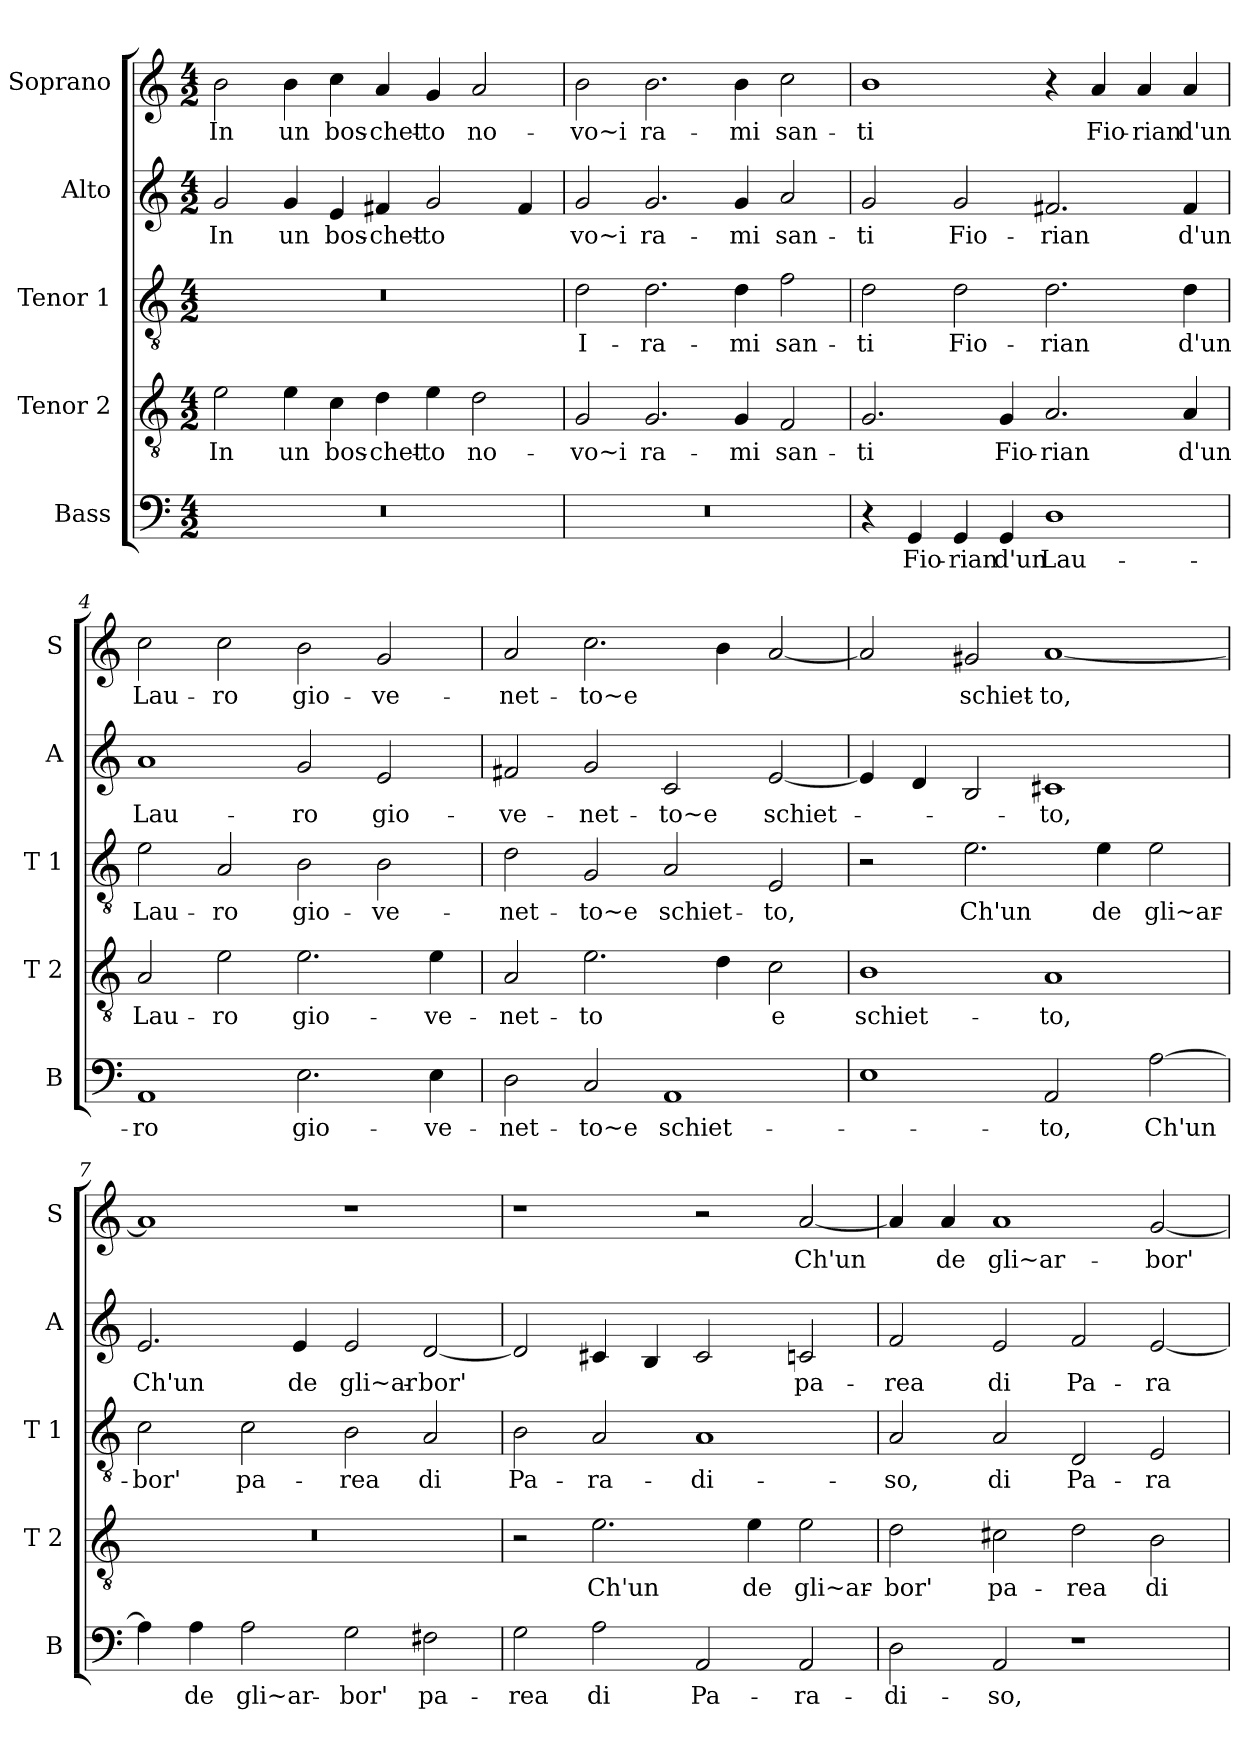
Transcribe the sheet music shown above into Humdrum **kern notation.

**kern	**text	**kern	**text	**kern	**text	**kern	**text	**kern	**text
*part5	*part5	*part4	*part4	*part3	*part3	*part2	*part2	*part1	*part1
*staff5	*staff5	*staff4	*staff4	*staff3	*staff3	*staff2	*staff2	*staff1	*staff1
*I"Bass	*	*I"Tenor 2	*	*I"Tenor 1	*	*I"Alto	*	*I"Soprano	*
*I'B	*	*I'T 2	*	*I'T 1	*	*I'A	*	*I'S	*
*clefF4	*	*clefGv2	*	*clefGv2	*	*clefG2	*	*clefG2	*
*k[]	*	*k[]	*	*k[]	*	*k[]	*	*k[]	*
*C:	*	*C:	*	*C:	*	*C:	*	*C:	*
*M4/2	*	*M4/2	*	*M4/2	*	*M4/2	*	*M4/2	*
=1	=1	=1	=1	=1	=1	=1	=1	=1	=1
!	!	!	!LO:LY:b	!	!	!	!LO:LY:b	!	!LO:LY:b
0r	.	2e\	In	0r	.	2g/	In	2b\	In
!	!	!	!LO:LY:b	!	!	!	!LO:LY:b	!	!LO:LY:b
.	.	4e\	un	.	.	4g/	un	4b\	un
!	!	!	!LO:LY:b	!	!	!	!LO:LY:b	!	!LO:LY:b
.	.	4c\	bos-	.	.	4e/	bos-	4cc\	bos-
!	!	!	!LO:LY:b	!	!	!	!LO:LY:b	!	!LO:LY:b
.	.	4d\	-chet-	.	.	4f#X/	-chet-	4a/	-chet-
!	!	!	!LO:LY:b	!	!	!	!LO:LY:b	!	!LO:LY:b
.	.	4e\	-to	.	.	2g/	-to	4g/	-to
!	!	!	!LO:LY:b	!	!	!	!	!	!LO:LY:b
.	.	2d\	no-	.	.	.	.	2a/	no-
.	.	.	.	.	.	4f#/	.	.	.
=2	=2	=2	=2	=2	=2	=2	=2	=2	=2
!	!	!	!LO:LY:b	!	!LO:LY:b	!	!LO:LY:b	!	!LO:LY:b
0r	.	2G/	-vo~i	2d\	I-	2g/	vo~i	2b\	-vo~i
!	!	!	!LO:LY:b	!	!LO:LY:b	!	!LO:LY:b	!	!LO:LY:b
.	.	2.G/	ra-	2.d\	-ra-	2.g/	ra-	2.b\	ra-
!	!	!	!LO:LY:b	!	!LO:LY:b	!	!LO:LY:b	!	!LO:LY:b
.	.	4G/	-mi	4d\	-mi	4g/	-mi	4b\	-mi
!	!	!	!LO:LY:b	!	!LO:LY:b	!	!LO:LY:b	!	!LO:LY:b
.	.	2F/	san-	2f\	san-	2a/	san-	2cc\	san-
=3	=3	=3	=3	=3	=3	=3	=3	=3	=3
!	!	!	!LO:LY:b	!	!LO:LY:b	!	!LO:LY:b	!	!LO:LY:b
4r	.	2.G/	-ti	2d\	-ti	2g/	-ti	1b	-ti
!	!LO:LY:b	!	!	!	!	!	!	!	!
4GG/	Fio-	.	.	.	.	.	.	.	.
!	!LO:LY:b	!	!	!	!LO:LY:b	!	!LO:LY:b	!	!
4GG/	-rian	.	.	2d\	Fio-	2g/	Fio-	.	.
!	!LO:LY:b	!	!LO:LY:b	!	!	!	!	!	!
4GG/	d'un	4G/	Fio-	.	.	.	.	.	.
!	!LO:LY:b	!	!LO:LY:b	!	!LO:LY:b	!	!LO:LY:b	!	!
1D	Lau-	2.A/	-rian	2.d\	-rian	2.f#X/	-rian	4r	.
!	!	!	!	!	!	!	!	!	!LO:LY:b
.	.	.	.	.	.	.	.	4a/	Fio-
!	!	!	!	!	!	!	!	!	!LO:LY:b
.	.	.	.	.	.	.	.	4a/	-rian
!	!	!	!LO:LY:b	!	!LO:LY:b	!	!LO:LY:b	!	!LO:LY:b
.	.	4A/	d'un	4d\	d'un	4f#/	d'un	4a/	d'un
!!LO:LB:g=z
=4	=4	=4	=4	=4	=4	=4	=4	=4	=4
!	!LO:LY:b	!	!LO:LY:b	!	!LO:LY:b	!	!LO:LY:b	!	!LO:LY:b
1AA	-ro	2A/	Lau-	2e\	Lau-	1a	Lau-	2cc\	Lau-
!	!	!	!LO:LY:b	!	!LO:LY:b	!	!	!	!LO:LY:b
.	.	2e\	-ro	2A/	-ro	.	.	2cc\	-ro
!	!LO:LY:b	!	!LO:LY:b	!	!LO:LY:b	!	!LO:LY:b	!	!LO:LY:b
2.E\	gio-	2.e\	gio-	2B\	gio-	2g/	-ro	2b\	gio-
!	!	!	!	!	!LO:LY:b	!	!LO:LY:b	!	!LO:LY:b
.	.	.	.	2B\	-ve-	2e/	gio-	2g/	-ve-
!	!LO:LY:b	!	!LO:LY:b	!	!	!	!	!	!
4E\	-ve-	4e\	-ve-	.	.	.	.	.	.
=5	=5	=5	=5	=5	=5	=5	=5	=5	=5
!	!LO:LY:b	!	!LO:LY:b	!	!LO:LY:b	!	!LO:LY:b	!	!LO:LY:b
2D\	-net-	2A/	-net-	2d\	-net-	2f#X/	-ve-	2a/	-net-
!	!LO:LY:b	!	!LO:LY:b	!	!LO:LY:b	!	!LO:LY:b	!	!LO:LY:b
2C/	-to~e	2.e\	-to	2G/	-to~e	2g/	-net-	2.cc\	-to~e
!	!LO:LY:b	!	!	!	!LO:LY:b	!	!LO:LY:b	!	!
1AA	schiet-	.	.	2A/	schiet-	2c/	-to~e	.	.
.	.	4d\	.	.	.	.	.	4b\	.
!	!	!	!LO:LY:b	!	!LO:LY:b	!	!LO:LY:b	!	!
.	.	2c\	e	2E/	-to,	[2e/	schiet-	[2a/	.
=6	=6	=6	=6	=6	=6	=6	=6	=6	=6
!	!	!	!LO:LY:b	!	!	!	!	!	!
1E	.	1B	schiet-	2r	.	4e/]	.	2a/]	.
.	.	.	.	.	.	4d/	.	.	.
!	!	!	!	!	!LO:LY:b	!	!	!	!LO:LY:b
.	.	.	.	2.e\	Ch'un	2B/	.	2g#X/	schiet-
!	!LO:LY:b	!	!LO:LY:b	!	!	!	!LO:LY:b	!	!LO:LY:b
2AA/	-to,	1A	-to,	.	.	1c#X	-to,	[1a	-to,
!	!	!	!	!	!LO:LY:b	!	!	!	!
.	.	.	.	4e\	de	.	.	.	.
!	!LO:LY:b	!	!	!	!LO:LY:b	!	!	!	!
[2A\	Ch'un	.	.	2e\	gli~ar-	.	.	.	.
=7	=7	=7	=7	=7	=7	=7	=7	=7	=7
!	!	!	!	!	!LO:LY:b	!	!LO:LY:b	!	!
4A\]	.	0r	.	2c\	-bor'	2.e/	Ch'un	1a]	.
!	!LO:LY:b	!	!	!	!	!	!	!	!
4A\	de	.	.	.	.	.	.	.	.
!	!LO:LY:b	!	!	!	!LO:LY:b	!	!	!	!
2A\	gli~ar-	.	.	2c\	pa-	.	.	.	.
!	!	!	!	!	!	!	!LO:LY:b	!	!
.	.	.	.	.	.	4e/	de	.	.
!	!LO:LY:b	!	!	!	!LO:LY:b	!	!LO:LY:b	!	!
2G\	-bor'	.	.	2B\	-rea	2e/	gli~ar-	1r	.
!	!LO:LY:b	!	!	!	!LO:LY:b	!	!LO:LY:b	!	!
2F#X\	pa-	.	.	2A/	di	[2d/	-bor'	.	.
!!LO:PB:g=z
=8	=8	=8	=8	=8	=8	=8	=8	=8	=8
!	!LO:LY:b	!	!	!	!LO:LY:b	!	!	!	!
2G\	-rea	2r	.	2B\	Pa-	2d/]	.	1r	.
!	!LO:LY:b	!	!LO:LY:b	!	!LO:LY:b	!	!	!	!
2A\	di	2.e\	Ch'un	2A/	-ra-	4c#X/	.	.	.
.	.	.	.	.	.	4B/	.	.	.
!	!LO:LY:b	!	!	!	!LO:LY:b	!	!	!	!
2AA/	Pa-	.	.	1A	-di-	2c#/	.	2r	.
!	!	!	!LO:LY:b	!	!	!	!	!	!
.	.	4e\	de	.	.	.	.	.	.
!	!LO:LY:b	!	!LO:LY:b	!	!	!	!LO:LY:b	!	!LO:LY:b
2AA/	-ra-	2e\	gli~ar-	.	.	2cn/	pa-	[2a/	Ch'un
=9	=9	=9	=9	=9	=9	=9	=9	=9	=9
!	!LO:LY:b	!	!LO:LY:b	!	!LO:LY:b	!	!LO:LY:b	!	!
2D\	-di-	2d\	-bor'	2A/	-so,	2f/	-rea	4a/]	.
!	!	!	!	!	!	!	!	!	!LO:LY:b
.	.	.	.	.	.	.	.	4a/	de
!	!LO:LY:b	!	!LO:LY:b	!	!LO:LY:b	!	!LO:LY:b	!	!LO:LY:b
2AA/	-so,	2c#X\	pa-	2A/	di	2e/	di	1a	gli~ar-
!	!	!	!LO:LY:b	!	!LO:LY:b	!	!LO:LY:b	!	!
1r	.	2d\	-rea	2D/	Pa-	2f/	Pa-	.	.
!	!	!	!LO:LY:b	!	!LO:LY:b	!	!LO:LY:b	!	!LO:LY:b
.	.	2B\	di	2E/	-ra-	[2e/	-ra-	[2g/	-bor'
=	=	=	=	=	=	=	=	=	=
*-	*-	*-	*-	*-	*-	*-	*-	*-	*-
